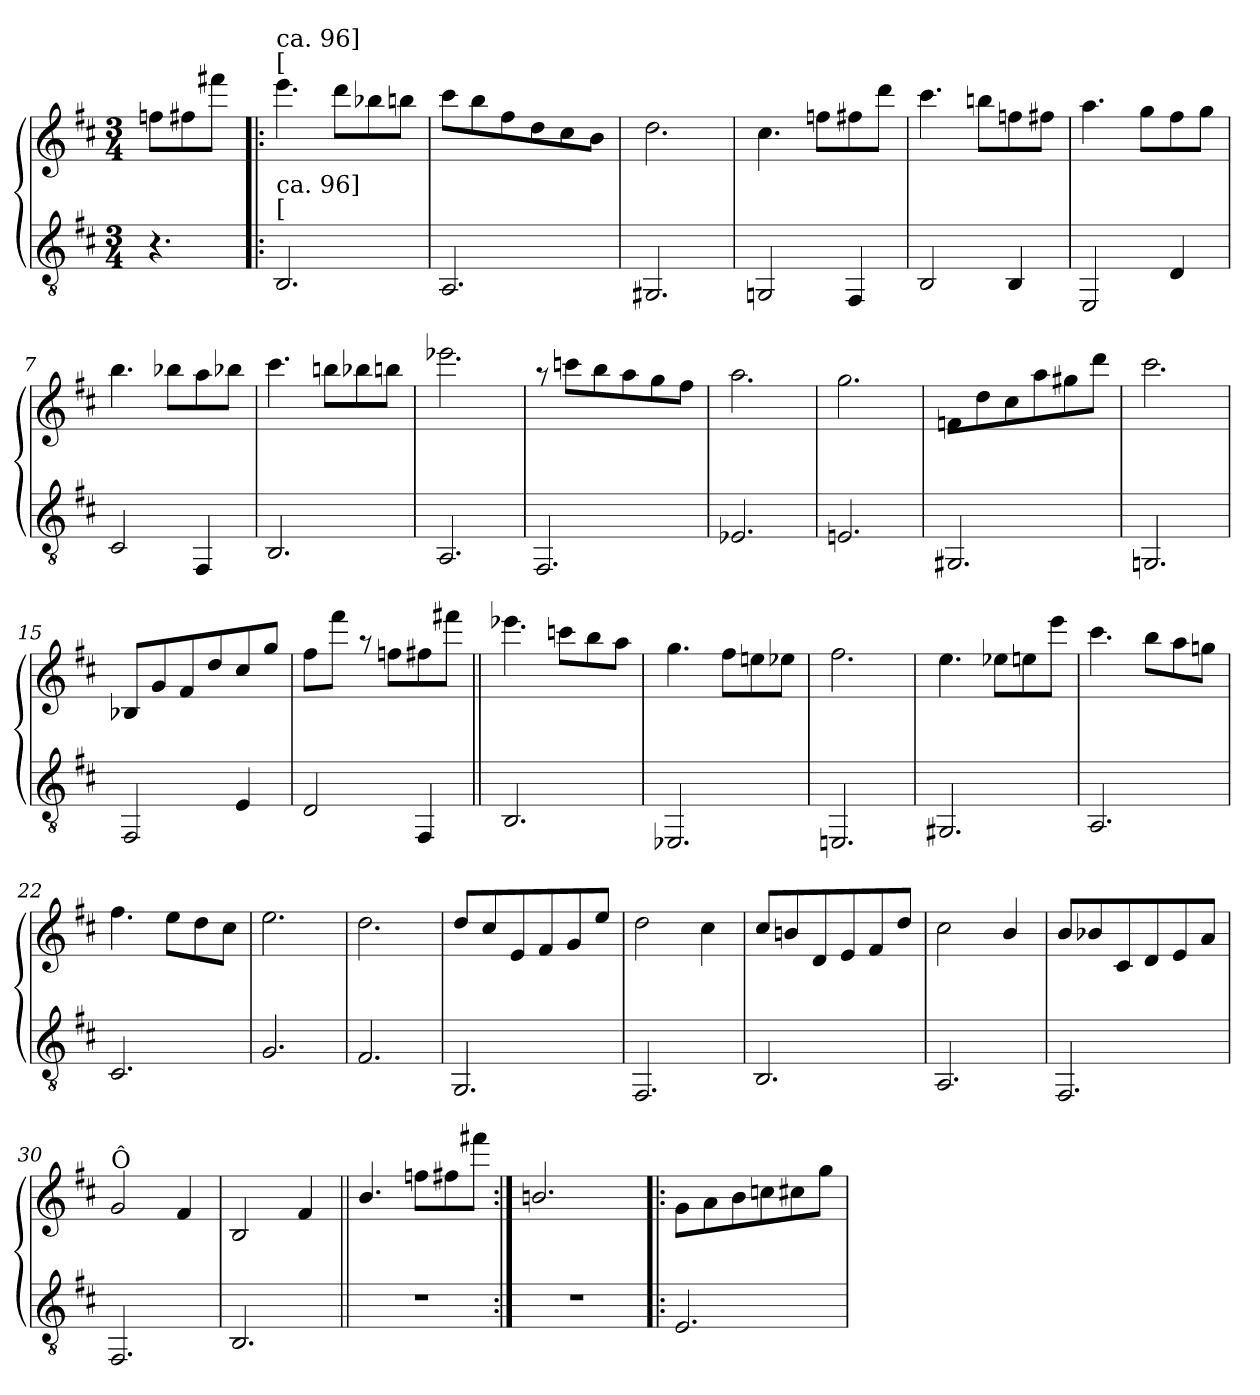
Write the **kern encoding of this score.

**kern	**kern
*part2	*part1
*staff2	*staff1
*clefGv2	*clefG2
*k[f#c#]	*k[f#c#]
*D:	*D:
*M3/4	*M3/4
=	=
4.r	8ffn\L
.	8ff#X\
.	8fff#X\J
=1!|:	=1!|:
*	*^
!	!LO:TX:a:t=[	!
!	!LO:TX:a:t=ca. 96]	!
!LO:TX:a:t=[	!	!
!LO:TX:a:t=ca. 96]	!	!
2.BB/	4.eee\	2.ryy
.	8ddd\L	.
.	8bb-X\	.
.	8bbn\J	.
=2	=2	=2
2.AA/	8ccc#\L	2.ryy
.	8bb\	.
.	8ff#\	.
.	8dd\	.
.	8cc#\	.
.	8b\J	.
=3	=3	=3
2.GG#X/	2.dd\	2.ryy
!!LO:LB:g=z	!!
=4	=4	=4
2GGn/	4.cc#\	2ryy
.	8ffn\L	.
4FF#/	8ff#X\	4ryy
.	8ddd\J	.
=5	=5	=5
2BB/	4.ccc#\	2ryy
.	8bbn\L	.
4BB/	8ffn\	4ryy
.	8ff#X\J	.
=6	=6	=6
2EE/	4.aa\	2ryy
.	8gg\L	.
4D/	8ff#\	4ryy
.	8gg\J	.
=7	=7	=7
2C#/	4.bb\	2ryy
.	8bb-X\L	.
4FF#/	8aa\	4ryy
.	8bb-X\J	.
!!LO:LB:g=z	!!
=8	=8	=8
2.BB/	4.ccc#\	2ryy
.	8bbn\L	.
.	8bb-X\	4ryy
.	8bbn\J	.
=9	=9	=9
2.AA/	2.eee-X\	2.ryy
=10	=10	=10
2.FF#/	8raa	2.ryy
.	8cccn\L	.
.	8bb\	.
.	8aa\	.
.	8gg\	.
.	8ff#\J	.
=11	=11	=11
2.E-X/	2.aa\	2.ryy
=12	=12	=12
2.En/	2.gg\	2.ryy
!!LO:LB:g=z	!!
=13	=13	=13
2.GG#X/	8fn\L	2.ryy
.	8dd\	.
.	8cc#\	.
.	8aa\	.
.	8gg#X\	.
.	8ddd\J	.
=14	=14	=14
2.GGn/	2.ccc#\	2.ryy
=15	=15	=15
2FF#/	8B-X/L	2ryy
.	8g/	.
.	8f#/	.
.	8dd/	.
4E/	8cc#/	4ryy
.	8gg/J	.
=16	=16	=16
2D/	8ff#\L	2.ryy
.	8fff#\J	.
.	8raa	.
.	8ffn\L	.
4FF#/	8ff#X\	.
.	8fff#X\J	.
!!LO:LB:g=z	!!
=17||	=17||	=17||
2.BB/	4.eee-X\	2.ryy
.	8cccn\L	.
.	8bb\	.
.	8aa\J	.
=18	=18	=18
2.EE-X/	4.gg\	2.ryy
.	8ff#\L	.
.	8een\	.
.	8ee-X\J	.
=19	=19	=19
2.EEn/	2.ff#\	2.ryy
=20	=20	=20
2.GG#X/	4.ee\	2.ryy
.	8ee-X\L	.
.	8een\	.
.	8eee\J	.
=21	=21	=21
2.AA/	4.ccc#\	2.ryy
.	8bb\L	.
.	8aa\	.
.	8ggn\J	.
!!LO:LB:g=z	!!
=22	=22	=22
2.C#/	4.ff#\	2.ryy
.	8ee\L	.
.	8dd\	.
.	8cc#\J	.
=23	=23	=23
2.G/	2.ee\	2.ryy
=24	=24	=24
2.F#/	2.dd\	2.ryy
=25	=25	=25
2.GG/	8dd/L	2.ryy
.	8cc#/	.
.	8e/	.
.	8f#/	.
.	8g/	.
.	8ee/J	.
=26	=26	=26
2.FF#/	2dd\	2ryy
.	4cc#\	4ryy
!!LO:LB:g=z	!!
=27	=27	=27
2.BB/	8cc#/L	2.ryy
.	8bn/	.
.	8d/	.
.	8e/	.
.	8f#/	.
.	8dd/J	.
=28	=28	=28
2.AA/	2cc#\	2ryy
.	4b/	4ryy
=29	=29	=29
2.FF#/	8b/L	2.ryy
.	8b-X/	.
.	8c#/	.
.	8d/	.
.	8e/	.
.	8a/J	.
=30	=30	=30
!	!LO:TX:a:t=Ô	!
2.FF#/	2g/	2.ryy
.	4f#/	.
=31	=31	=31
2.BB/	2B/	2.ryy
.	4f#/	.
!!LO:LB:g=z	!!
=32||	=32||	=32||
2.r	4.b/	2ryy
.	8ffn\L	.
.	8ff#X\	4ryy
.	8fff#X\J	.
=33:|!	=33:|!	=33:|!
2.r	2.bn/	2ryy
.	.	4ryy
=34!|:	=34!|:	=34!|:
2.E/	8g\L	2.ryy
.	8a\	.
.	8b\	.
.	8ccn\	.
.	8cc#X\	.
.	8gg\J	.
*	*v	*v
=	=
*-	*-
